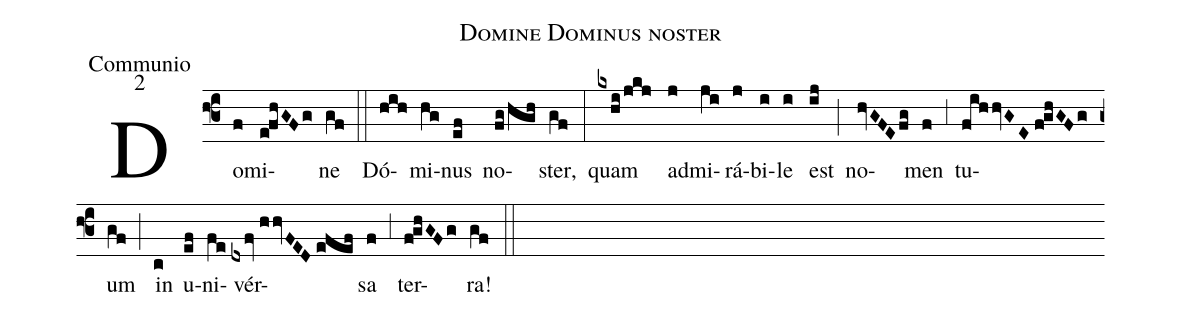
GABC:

name:Domine Dominus noster;
office-part:Communio;
mode:2;
%%
(f3) Do(f)mi(e!fhGFg)ne(gf) (::) Dó(hih)mi(hg)nus(ef) no(fg/hgh)ster,(gf) (:) quam(kxhi/jkj) ad(j)mi(ji)rá(j)bi(i)le(i) est(ij) (;) no(hvGFE/fg)men(f) (;3) tu(fihhvGE//f!ghGFg)um(gf) (;) in(c) u(ef)ni(fe)vér(dxfv//hhvFED//efef)sa(f) (;3) ter(f!ghGFg)ra!(gf) (::)
